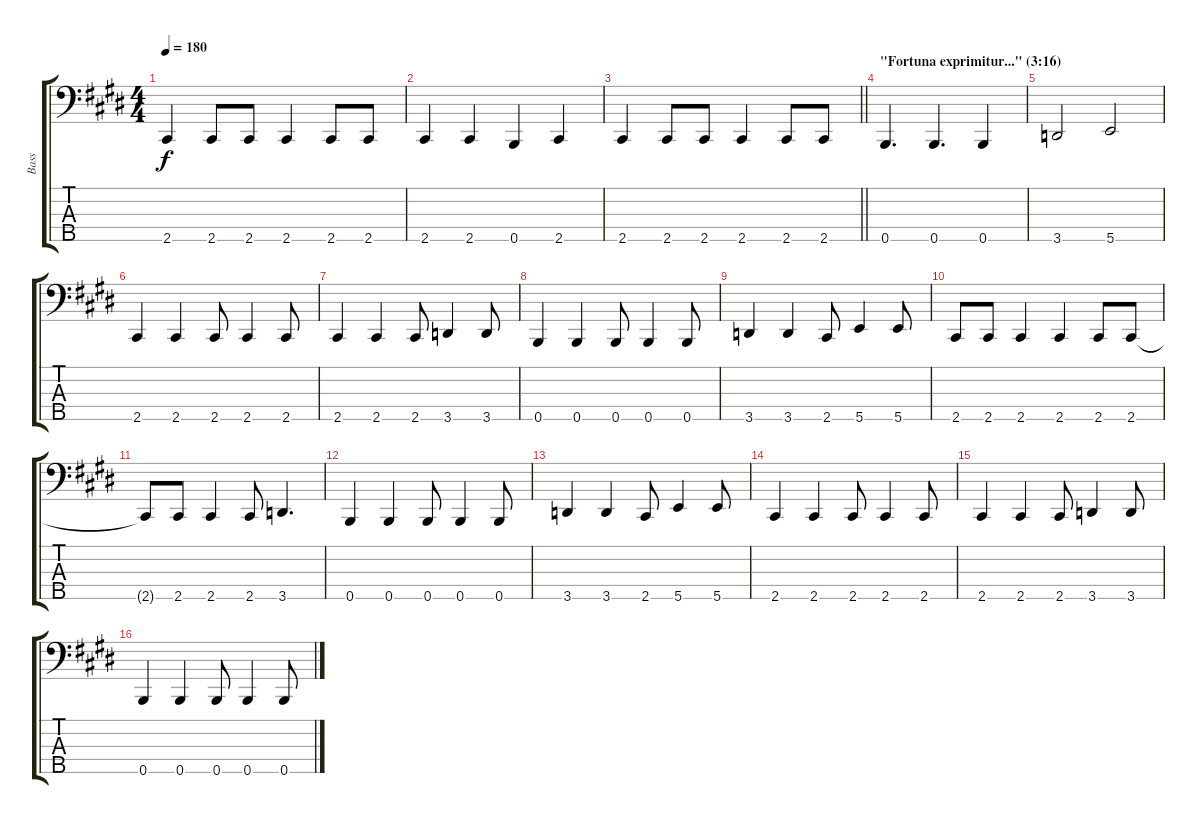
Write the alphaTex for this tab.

\track ("Bass" "Bass") {instrument electricbassfinger}
\staff {score tabs}
\tuning (G2 D2 A1 E1 B0) {hide}
\ts (4 4)
\tempo 180
\clef f4
\ks c#minor
2.5.4{dy f} 2.5.8 2.5.8 2.5.4 2.5.8 2.5.8 |
2.5.4 2.5.4 0.5.4 2.5.4 |
\barLineRight lightlight
2.5.4 2.5.8 2.5.8 2.5.4 2.5.8 2.5.8 |
\section ("" "\"Fortuna exprimitur...\" (3:16)")
0.5.4{d} 0.5.4{d} 0.5.4 |
3.5.2 5.5.2 |
2.5.4 2.5.4 2.5.8 2.5.4 2.5.8 |
2.5.4 2.5.4 2.5.8 3.5.4 3.5.8 |
0.5.4 0.5.4 0.5.8 0.5.4 0.5.8 |
3.5.4 3.5.4 2.5.8 5.5.4 5.5.8 |
2.5.8 2.5.8 2.5.4 2.5.4 2.5.8 2.5.8 |
2.5{t}.8 2.5.8 2.5.4 2.5.8 3.5.4{d} |
0.5.4 0.5.4 0.5.8 0.5.4 0.5.8 |
3.5.4 3.5.4 2.5.8 5.5.4 5.5.8 |
2.5.4 2.5.4 2.5.8 2.5.4 2.5.8 |
2.5.4 2.5.4 2.5.8 3.5.4 3.5.8 |
0.5.4 0.5.4 0.5.8 0.5.4 0.5.8
